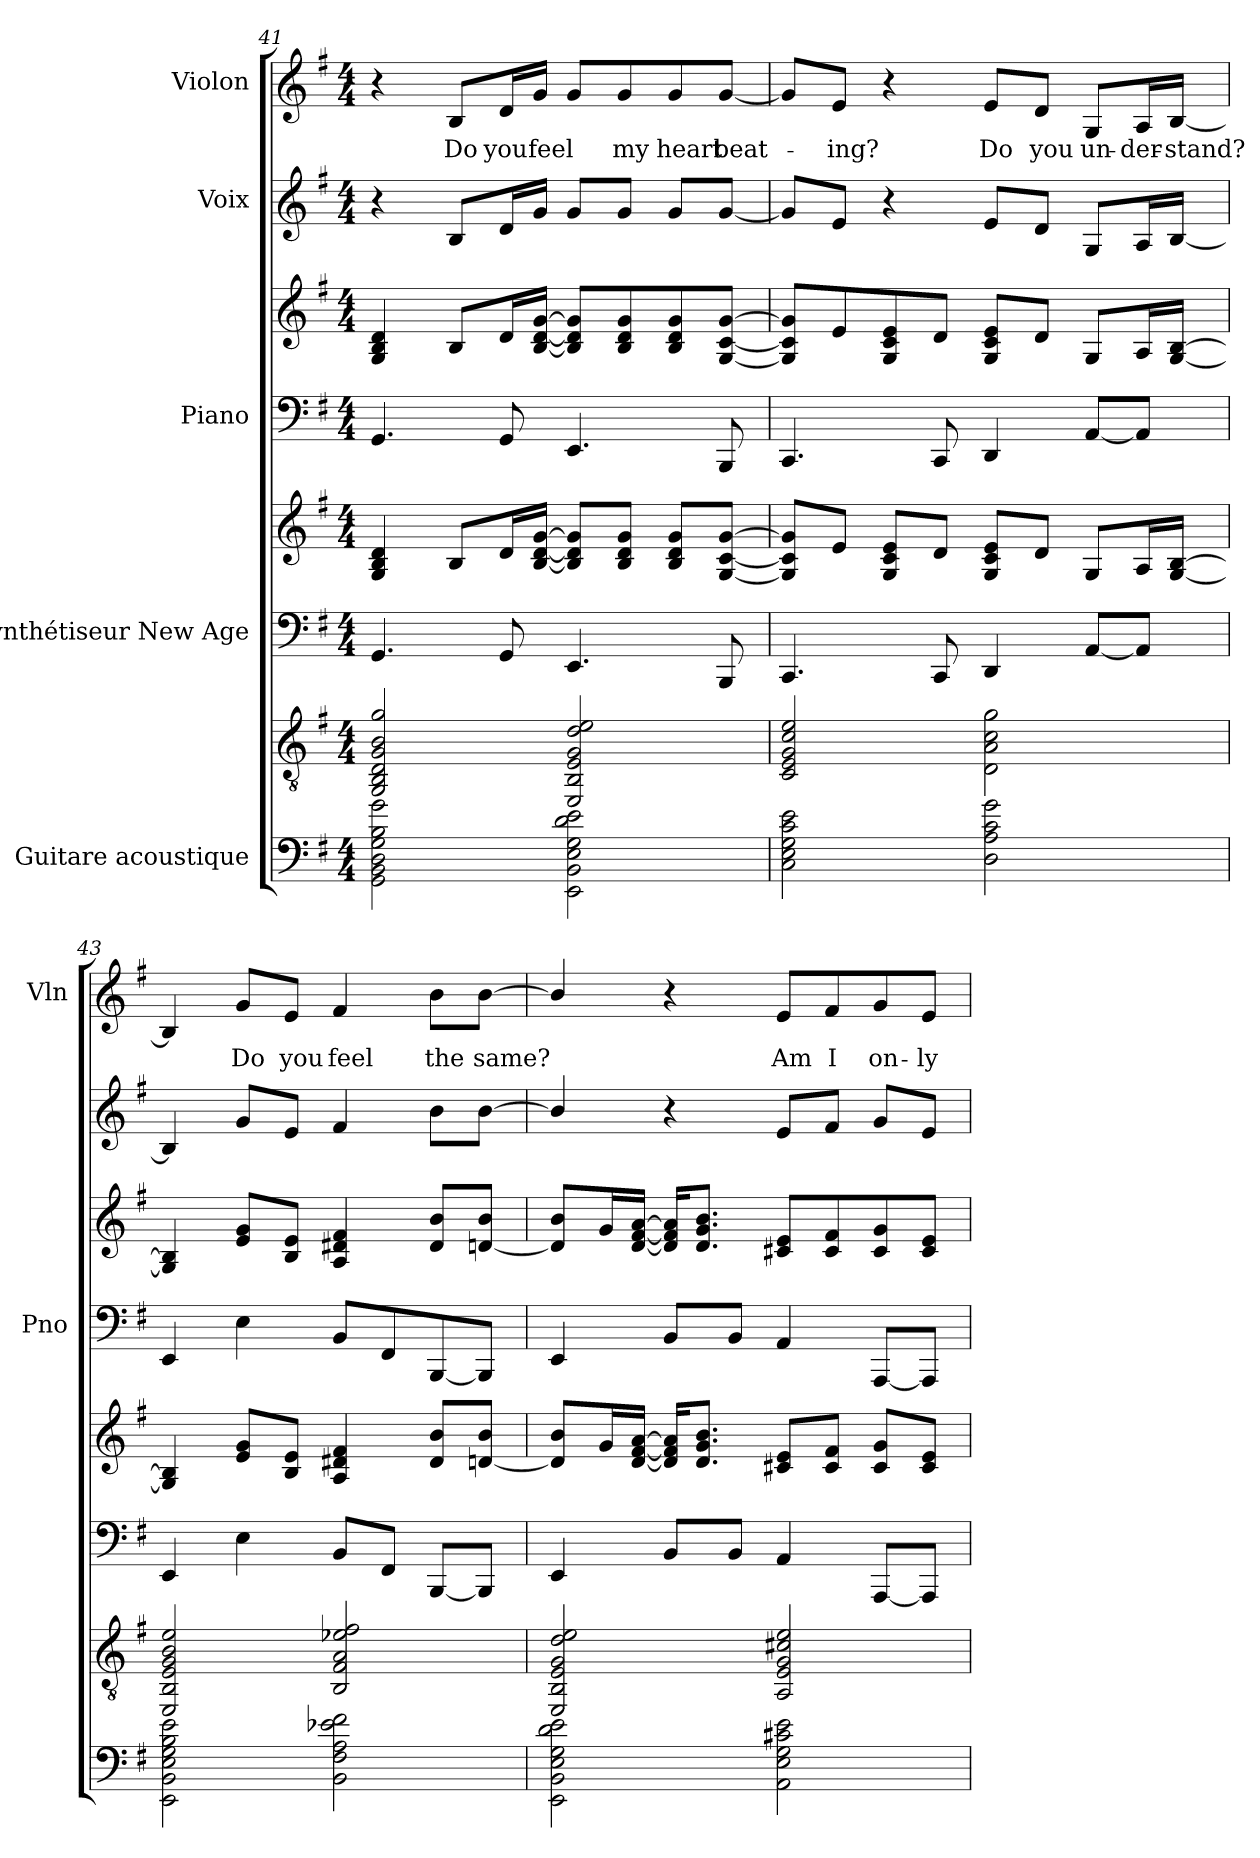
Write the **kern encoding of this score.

**kern	**kern	**kern	**kern	**kern	**kern	**kern	**kern	**text
*part5	*part5	*part4	*part4	*part3	*part3	*part2	*part1	*part1
*staff8	*staff7	*staff6	*staff5	*staff4	*staff3	*staff2	*staff1	*staff1
*I"Guitare acoustique	*	*I"Synthétiseur New Age	*	*I"Piano	*	*I"Voix	*I"Violon	*
*	*	*	*	*I'Pno	*	*	*I'Vln	*
*	*clefGv2	*clefF4	*clefG2	*clefF4	*clefG2	*clefG2	*clefG2	*
*k[f#]	*k[f#]	*k[f#]	*k[f#]	*k[f#]	*k[f#]	*k[f#]	*k[f#]	*
*M4/4	*M4/4	*M4/4	*M4/4	*M4/4	*M4/4	*M4/4	*M4/4	*
=41	=41	=41	=41	=41	=41	=41	=41	=41
2GG 2BB 2D 2G 2B 2g	2GG/ 2BB/ 2D/ 2G/ 2B/ 2g/	4.GG/	4G/ 4B/ 4d/	4.GG/	4G/ 4B/ 4d/	4r	4r	.
!	!	!	!	!	!	!	!	!LO:LY:b
.	.	.	8B/L	.	8B/L	8B/L	8B/L	Do
!	!	!	!	!	!	!	!	!LO:LY:b
.	.	8GG/	16d/L	8GG/	16d/L	16d/L	16d/L	you
!	!	!	!	!	!	!	!	!LO:LY:b
.	.	.	[16B/ [16d/ [16g/JJ	.	[16B/ [16d/ [16g/JJ	16g/JJ	16g/JJ	feel
2EE 2BB 2E 2G 2d 2e	2EE/ 2BB/ 2E/ 2G/ 2d/ 2e/	4.EE/	8B]/ 8d]/ 8g]/L	4.EE/	8B/] 8d/] 8g/]L	8g/L	8g/L	.
!	!	!	!	!	!	!	!	!LO:LY:b
.	.	.	8B/ 8d/ 8g/J	.	8B/ 8d/ 8g/	8g/J	8g/	my
!	!	!	!	!	!	!	!	!LO:LY:b
.	.	.	8B/ 8d/ 8g/L	.	8B/ 8d/ 8g/	8g/L	8g/	heart
!	!	!	!	!	!	!	!	!LO:LY:b
.	.	8BBB/	[8G/ [8c/ [8g/J	8BBB/	[8G/ [8c/ [8g/J	[8g/J	[8g/J	beat-
!!LO:PB:g=z
=42	=42	=42	=42	=42	=42	=42	=42	=42
2C 2E 2G 2c 2e	2C/ 2E/ 2G/ 2c/ 2e/	4.CC/	8G]/ 8c]/ 8g]/L	4.CC/	8G/] 8c/] 8g/]L	8g/L]	8g/L]	.
!	!	!	!	!	!	!	!	!LO:LY:b
.	.	.	8e/J	.	8e/	8e/J	8e/J	-ing?
.	.	.	8G/ 8c/ 8e/L	.	8G/ 8c/ 8e/	4r	4r	.
.	.	8CC/	8d/J	8CC/	8d/J	.	.	.
!	!	!	!	!	!	!	!	!LO:LY:b
2D 2A 2c 2g	2D\ 2A\ 2c\ 2g\	4DD/	8G/ 8c/ 8e/L	4DD/	8G/ 8c/ 8e/L	8e/L	8e/L	Do
!	!	!	!	!	!	!	!	!LO:LY:b
.	.	.	8d/J	.	8d/J	8d/J	8d/J	you
!	!	!	!	!	!	!	!	!LO:LY:b
.	.	[8AA/L	8G/L	[8AA/L	8G/L	8G/L	8G/L	un-
!	!	!	!	!	!	!	!	!LO:LY:b
.	.	8AA/J]	16A/L	8AA/J]	16A/L	16A/L	16A/L	-der-
!	!	!	!	!	!	!	!	!LO:LY:b
.	.	.	[16G/ [16B/JJ	.	[16G/ [16B/JJ	[16B/JJ	[16B/JJ	-stand?
=43	=43	=43	=43	=43	=43	=43	=43	=43
2EE 2BB 2E 2G 2B 2e	2EE/ 2BB/ 2E/ 2G/ 2B/ 2e/	4EE/	4G/] 4B/]	4EE/	4G/] 4B/]	4B/]	4B/]	.
!	!	!	!	!	!	!	!	!LO:LY:b
.	.	4E\	8e/ 8g/L	4E\	8e/ 8g/L	8g/L	8g/L	Do
!	!	!	!	!	!	!	!	!LO:LY:b
.	.	.	8B/ 8e/J	.	8B/ 8e/J	8e/J	8e/J	you
!	!	!	!	!	!	!	!	!LO:LY:b
2BB 2F# 2A 2e-X 2f#	2BB/ 2F#/ 2A/ 2e-X/ 2f#/	8BB/L	4A/ 4d#X/ 4f#/	8BB/L	4A/ 4d#X/ 4f#/	4f#/	4f#/	feel
.	.	8FF#/J	.	8FF#/	.	.	.	.
!	!	!	!	!	!	!	!	!LO:LY:b
.	.	[8BBB/L	8d#/ 8b/L	[8BBB/	8d#/ 8b/L	8b\L	8b\L	the
!	!	!	!	!	!	!	!	!LO:LY:b
.	.	8BBB/J]	[8dn/ 8b/J	8BBB/J]	[8dn/ 8b/J	[8b\J	[8b\J	same?
=44	=44	=44	=44	=44	=44	=44	=44	=44
2EE 2BB 2E 2G 2d 2e	2EE/ 2BB/ 2E/ 2G/ 2d/ 2e/	4EE/	8d]/ 8b/L	4EE/	8d/] 8b/L	4b/]	4b/]	.
.	.	.	16g/L	.	16g/L	.	.	.
.	.	.	[16d/ [16f#/ [16a/JJ	.	[16d/ [16f#/ [16a/JJ	.	.	.
.	.	8BB/L	16d]/ 16f#]/ 16a]/KL	8BB/L	16d/] 16f#/] 16a/]KL	4r	4r	.
.	.	.	8.d/ 8.g/ 8.b/J	.	8.d/ 8.g/ 8.b/J	.	.	.
.	.	8BB/J	.	8BB/J	.	.	.	.
!	!	!	!	!	!	!	!	!LO:LY:b
2AA 2E 2G 2c#X 2e	2AA/ 2E/ 2G/ 2c#X/ 2e/	4AA/	8c#X/ 8e/L	4AA/	8c#X/ 8e/L	8e/L	8e/L	Am
!	!	!	!	!	!	!	!	!LO:LY:b
.	.	.	8c#/ 8f#/J	.	8c#/ 8f#/	8f#/J	8f#/	I
!	!	!	!	!	!	!	!	!LO:LY:b
.	.	[8AAA/L	8c#/ 8g/L	[8AAA/L	8c#/ 8g/	8g/L	8g/	on-
!	!	!	!	!	!	!	!	!LO:LY:b
.	.	8AAA/J]	8c#/ 8e/J	8AAA/J]	8c#/ 8e/J	8e/J	8e/J	-ly
=	=	=	=	=	=	=	=	=
*-	*-	*-	*-	*-	*-	*-	*-	*-
